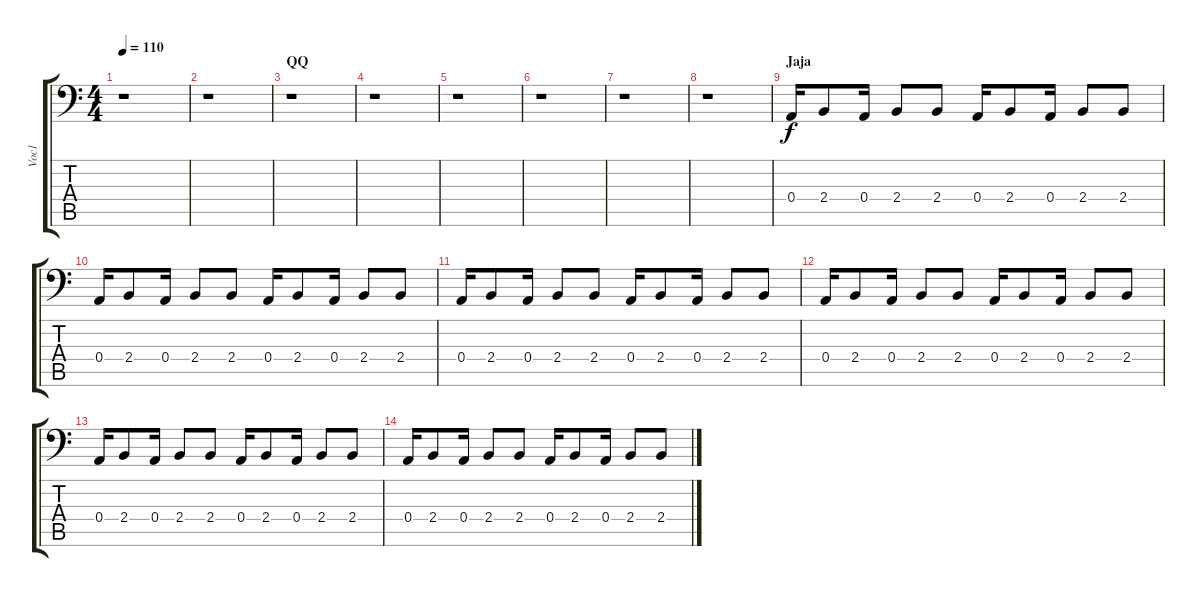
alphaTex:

\track ("Voc1" "Voc1") {instrument pad3polysynth}
\staff {score tabs}
\tuning (B3 Gb3 D3 A2 E2 A1) {hide}
\ts (4 4)
\tempo 110
\clef f4
\ks c
r.1{dy f} |
r.1 |
\section ("" "QQ")
r.1 |
r.1 |
r.1 |
r.1 |
r.1 |
r.1{volume 0 instrument pad3polysynth} |
\section ("" "Jaja")
0.4.16{volume 16} 2.4.8 0.4.16 2.4.8 2.4.8 0.4.16 2.4.8 0.4.16 2.4.8 2.4.8 |
0.4.16 2.4.8 0.4.16 2.4.8 2.4.8 0.4.16 2.4.8 0.4.16 2.4.8 2.4.8 |
0.4.16{volume 7} 2.4.8 0.4.16 2.4.8 2.4.8 0.4.16 2.4.8 0.4.16 2.4.8 2.4.8 |
0.4.16{volume 0} 2.4.8 0.4.16 2.4.8 2.4.8 0.4.16 2.4.8 0.4.16 2.4.8 2.4.8 |
0.4.16 2.4.8 0.4.16 2.4.8 2.4.8 0.4.16 2.4.8 0.4.16 2.4.8 2.4.8 |
0.4.16 2.4.8 0.4.16 2.4.8 2.4.8 0.4.16 2.4.8 0.4.16 2.4.8 2.4.8
